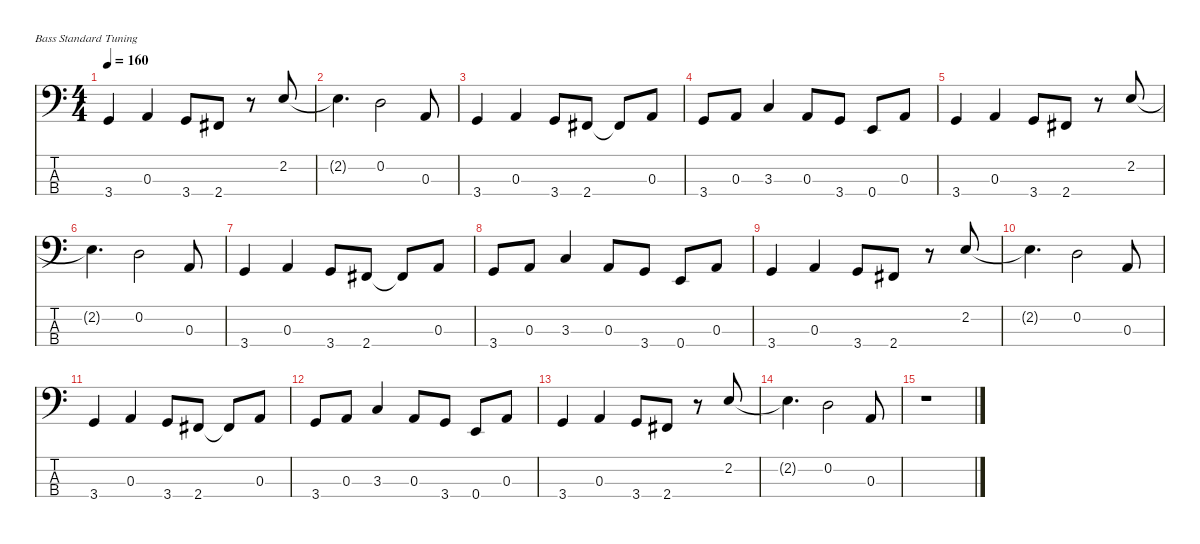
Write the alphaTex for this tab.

\defaultSystemsLayout 4
\hideDynamics
\bracketExtendMode nobrackets
\singleTrackTrackNamePolicy hidden
\multiTrackTrackNamePolicy hidden
\firstSystemTrackNameMode fullname
\firstSystemTrackNameOrientation horizontal
\otherSystemsTrackNameOrientation horizontal
\track ("Bass" "el.bs.") {defaultSystemsLayout 8 instrument electricbassfinger}
\staff {score tabs}
\tuning (G2 D2 A1 E1)
\ts (4 4)
\tempo 160
\clef f4
\ks c
3.4.4{dy f beam Up} 0.3.4{beam Up} 3.4.8{beam Up} 2.4{acc #}.8{beam Up} r.8{beam Up} 2.2.8{beam Down} |
2.2{t}.4{d beam Down} 0.2.2{beam Down} 0.3.8{beam Up} |
3.4.4{beam Up} 0.3.4{beam Up} 3.4.8{beam Up} 2.4{acc #}.8{beam Up} 2.4{t acc #}.8{beam Up} 0.3.8{beam Up} |
3.4.8{beam Up} 0.3.8{beam Up} 3.3.4{beam Up} 0.3.8{beam Up} 3.4.8{beam Up} 0.4.8{beam Up} 0.3.8{beam Up} |
3.4.4{beam Up} 0.3.4{beam Up} 3.4.8{beam Up} 2.4{acc #}.8{beam Up} r.8{beam Up} 2.2.8{beam Down} |
2.2{t}.4{d beam Down} 0.2.2{beam Down} 0.3.8{beam Up} |
3.4.4{beam Up} 0.3.4{beam Up} 3.4.8{beam Up} 2.4{acc #}.8{beam Up} 2.4{t acc #}.8{beam Up} 0.3.8{beam Up} |
3.4.8{beam Up} 0.3.8{beam Up} 3.3.4{beam Up} 0.3.8{beam Up} 3.4.8{beam Up} 0.4.8{beam Up} 0.3.8{beam Up} |
3.4.4{beam Up} 0.3.4{beam Up} 3.4.8{beam Up} 2.4{acc #}.8{beam Up} r.8{beam Up} 2.2.8{beam Down} |
2.2{t}.4{d beam Down} 0.2.2{beam Down} 0.3.8{beam Up} |
3.4.4{beam Up} 0.3.4{beam Up} 3.4.8{beam Up} 2.4{acc #}.8{beam Up} 2.4{t acc #}.8{beam Up} 0.3.8{beam Up} |
3.4.8{beam Up} 0.3.8{beam Up} 3.3.4{beam Up} 0.3.8{beam Up} 3.4.8{beam Up} 0.4.8{beam Up} 0.3.8{beam Up} |
3.4.4{beam Up} 0.3.4{beam Up} 3.4.8{beam Up} 2.4{acc #}.8{beam Up} r.8{beam Up} 2.2.8{beam Down} |
2.2{t}.4{d beam Down} 0.2.2{beam Down} 0.3.8{beam Up} |
r.1{beam Down}
